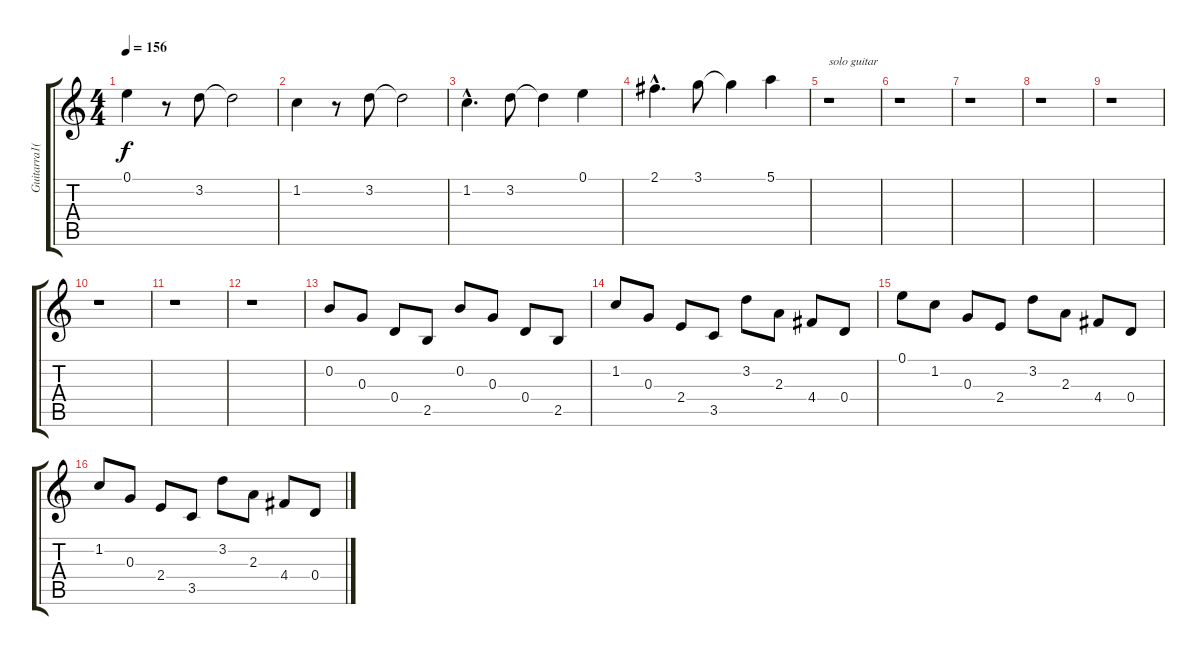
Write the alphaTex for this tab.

\track ("Guitarra1(Robe)" "Guitarra1(") {instrument electricguitarclean}
\staff {score tabs}
\tuning (E4 B3 G3 D3 A2 E2) {hide}
\ts (4 4)
\tempo 156
\clef g2
\ks c
0.1.4{dy f} r.8 3.2.8 3.2{t}.2 |
1.2.4 r.8 3.2.8 3.2{t}.2 |
1.2{hac}.4{d} 3.2.8 3.2{t}.4 0.1.4 |
2.1{hac}.4{d} 3.1.8 3.1{t}.4 5.1.4 |
r.1{txt "solo guitar"} |
r.1 |
r.1 |
r.1 |
r.1 |
r.1 |
r.1 |
r.1 |
0.2.8 0.3.8 0.4.8 2.5.8 0.2.8 0.3.8 0.4.8 2.5.8 |
1.2.8 0.3.8 2.4.8 3.5.8 3.2.8 2.3.8 4.4.8 0.4.8 |
0.1.8 1.2.8 0.3.8 2.4.8 3.2.8 2.3.8 4.4.8 0.4.8 |
1.2.8 0.3.8 2.4.8 3.5.8 3.2.8 2.3.8 4.4.8 0.4.8
